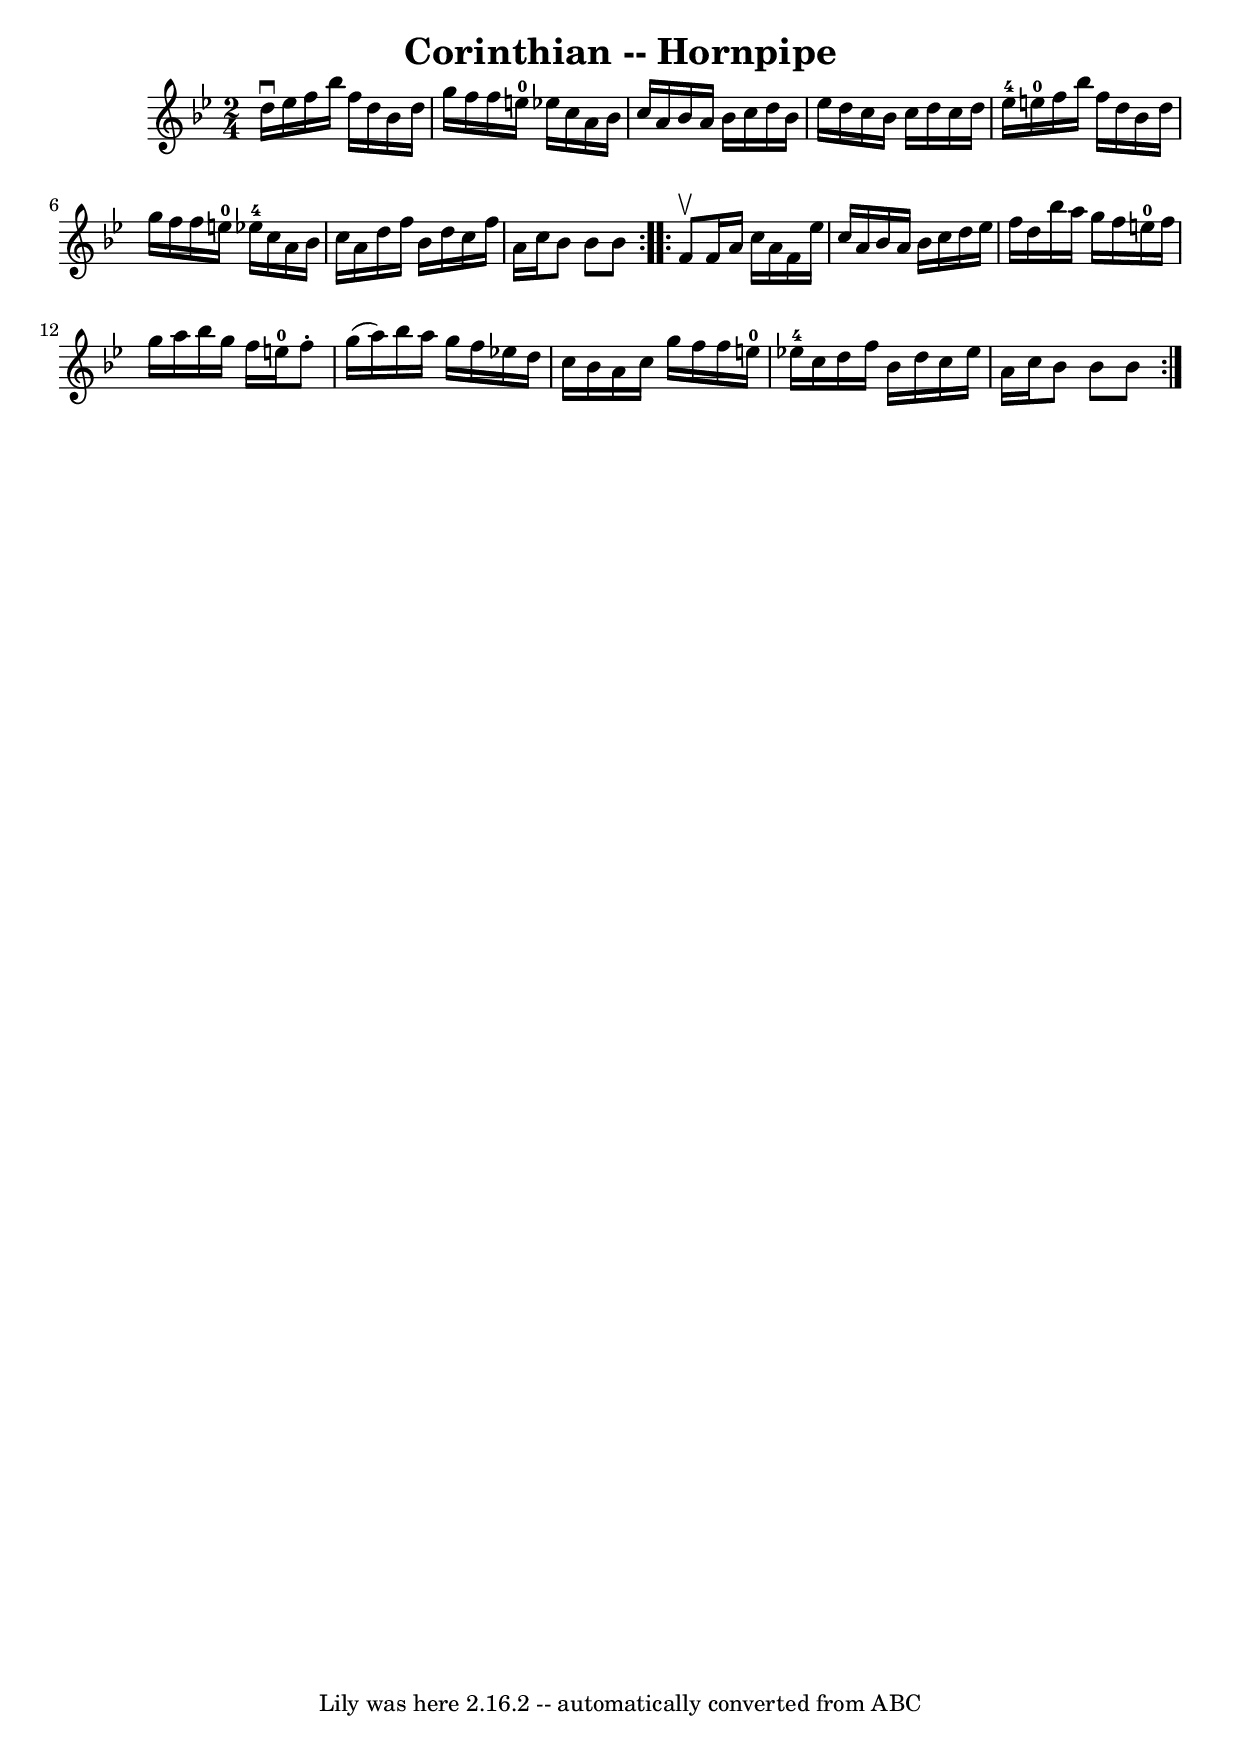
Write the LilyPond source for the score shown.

\version "2.16.2"
\include "Mammoth.ily"
\header {
  %% book = "Cole's 1000 Fiddle Tunes"
  crossRefNumber = "1"
  footnotes = ""
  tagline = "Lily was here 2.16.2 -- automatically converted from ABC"
  title = "Corinthian -- Hornpipe"

}
voicedefault =  {



  \repeat volta 2 {

    \time 2/4 
    \key bes \major d''16^\downbow ees''16  |
    f''16    
    bes''16 f''16 d''16 bes'16 d''16 g''16 f''16  |
    
    f''16 e''16-0 ees''!16 c''16 a'16 bes'16 c''16 a'16  
    |
    bes'16 a'16 bes'16 c''16 d''16 bes'16 ees''16    
    d''16  |
    c''16 bes'16 c''16 d''16 c''16 d''16    
    ees''16-4 e''16-0 |
    f''16 bes''16 f''16 d''16    
    bes'16 d''16 g''16 f''16  |
    f''16 e''16-0 ees''!16 
    -4 c''16 a'16 bes'16 c''16 a'16  |
    d''16 f''16    
    bes'16 d''16 c''16 f''16 a'16 c''16  |
    bes'8 bes'8   
    bes'8  
  }     
  \repeat volta 2 {
    f'8^\upbow |
    f'16 a'16 c''16  
    a'16 f'16 ees''16 c''16 a'16  |
    bes'16 a'16 bes'16 
    c''16 d''16 ees''16 f''16 d''16  |
    bes''16 a''16    
    g''16 f''16 e''16-0 f''16 g''16 a''16  |
    bes''16    
    g''16 f''16 e''16-0 f''8 -. g''16 (a''16) |
    
    bes''16 a''16 g''16 f''16 ees''!16 d''16 c''16 bes'16  
    |
    a'16 c''16 g''16 f''16 f''16 e''16-0 ees''!16 
    -4 c''16  |
    d''16 f''16 bes'16 d''16 c''16 ees''16  
    a'16 c''16  |
    bes'8 bes'8 bes'8  
  }   

}

\score{
  <<

    \context Staff="default"
    {
      \voicedefault 
      
    }

  >>
  \layout {
    
  }
  \midi {
  }

}
